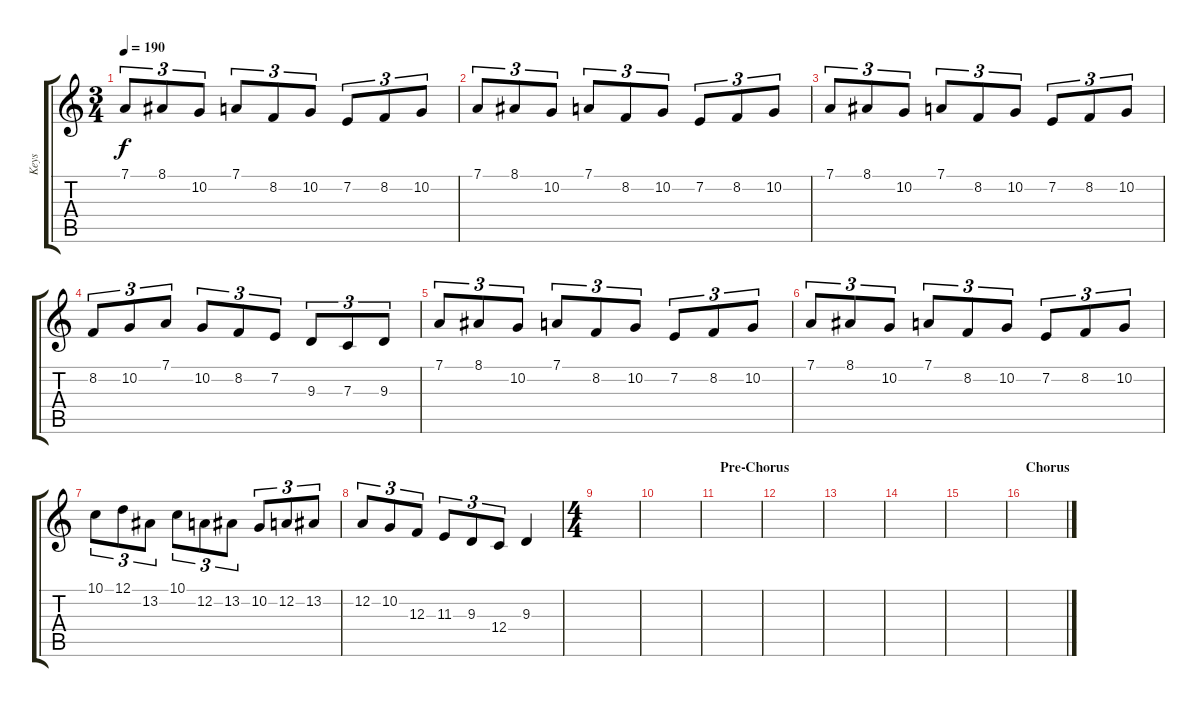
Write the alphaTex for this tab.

\track ("Keys" "Keys") {instrument sitar}
\staff {score tabs}
\tuning (D4 A3 F3 C3 G2 D2) {hide}
\ts (3 4)
\tempo 190
\clef g2
\ks c
7.1.8{tu (3 2) dy f} 8.1.8{tu (3 2)} 10.2.8{tu (3 2)} 7.1.8{tu (3 2)} 8.2.8{tu (3 2)} 10.2.8{tu (3 2)} 7.2.8{tu (3 2)} 8.2.8{tu (3 2)} 10.2.8{tu (3 2)} |
7.1.8{tu (3 2)} 8.1.8{tu (3 2)} 10.2.8{tu (3 2)} 7.1.8{tu (3 2)} 8.2.8{tu (3 2)} 10.2.8{tu (3 2)} 7.2.8{tu (3 2)} 8.2.8{tu (3 2)} 10.2.8{tu (3 2)} |
7.1.8{tu (3 2)} 8.1.8{tu (3 2)} 10.2.8{tu (3 2)} 7.1.8{tu (3 2)} 8.2.8{tu (3 2)} 10.2.8{tu (3 2)} 7.2.8{tu (3 2)} 8.2.8{tu (3 2)} 10.2.8{tu (3 2)} |
8.2.8{tu (3 2)} 10.2.8{tu (3 2)} 7.1.8{tu (3 2)} 10.2.8{tu (3 2)} 8.2.8{tu (3 2)} 7.2.8{tu (3 2)} 9.3.8{tu (3 2)} 7.3.8{tu (3 2)} 9.3.8{tu (3 2)} |
7.1.8{tu (3 2)} 8.1.8{tu (3 2)} 10.2.8{tu (3 2)} 7.1.8{tu (3 2)} 8.2.8{tu (3 2)} 10.2.8{tu (3 2)} 7.2.8{tu (3 2)} 8.2.8{tu (3 2)} 10.2.8{tu (3 2)} |
7.1.8{tu (3 2)} 8.1.8{tu (3 2)} 10.2.8{tu (3 2)} 7.1.8{tu (3 2)} 8.2.8{tu (3 2)} 10.2.8{tu (3 2)} 7.2.8{tu (3 2)} 8.2.8{tu (3 2)} 10.2.8{tu (3 2)} |
10.1.8{tu (3 2)} 12.1.8{tu (3 2)} 13.2.8{tu (3 2)} 10.1.8{tu (3 2)} 12.2.8{tu (3 2)} 13.2.8{tu (3 2)} 10.2.8{tu (3 2)} 12.2.8{tu (3 2)} 13.2.8{tu (3 2)} |
12.2.8{tu (3 2)} 10.2.8{tu (3 2)} 12.3.8{tu (3 2)} 11.3.8{tu (3 2)} 9.3.8{tu (3 2)} 12.4.8{tu (3 2)} 9.3.4 |
\ts (4 4)
|
|
\section ("" "Pre-Chorus")
|
|
|
|
|
\section ("" "Chorus")
